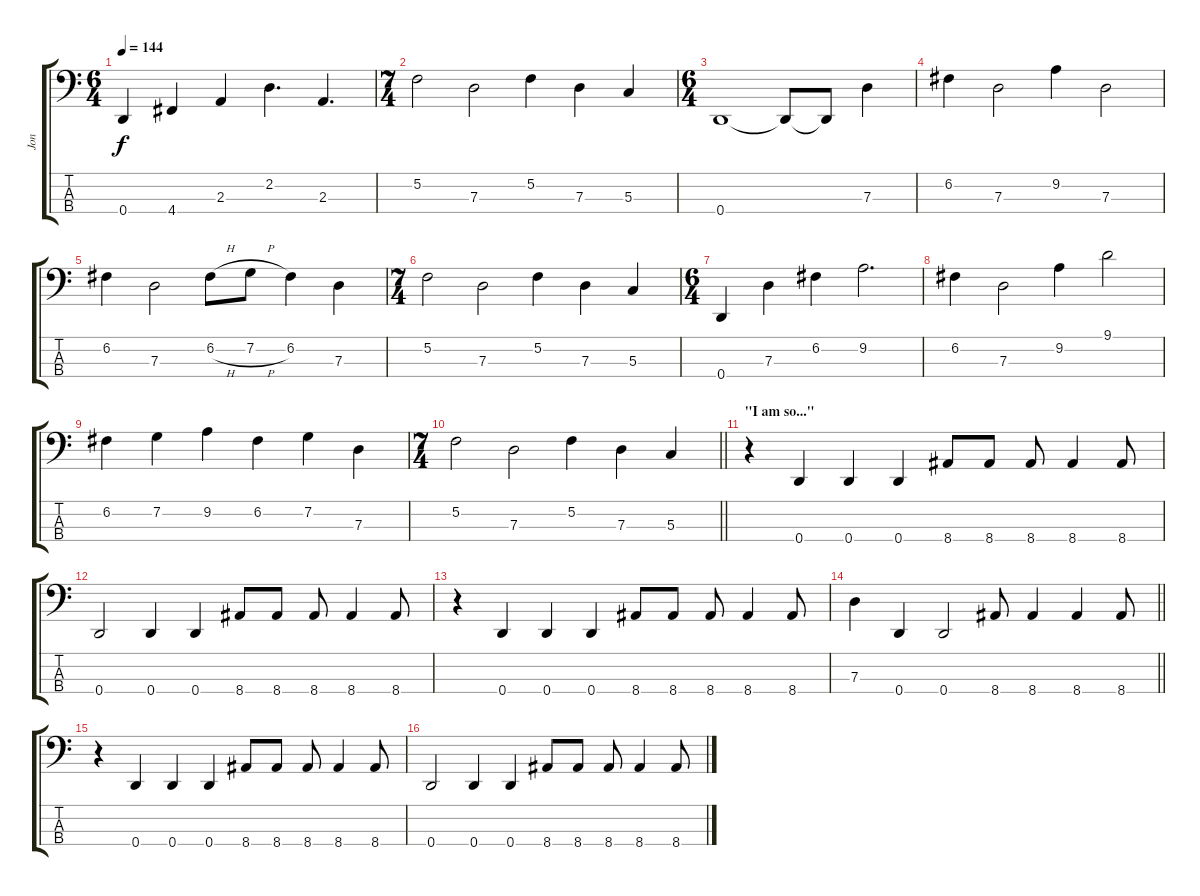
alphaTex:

\track ("Jon" "Jon") {instrument electricbassfinger}
\staff {score tabs}
\tuning (F2 C2 G1 D1) {hide}
\ts (6 4)
\tempo 144
\clef f4
\ks c
0.4.4{dy f} 4.4.4 2.3.4 2.2.4{d} 2.3.4{d} |
\ts (7 4)
5.2.2 7.3.2 5.2.4 7.3.4 5.3.4 |
\ts (6 4)
0.4.1 0.4{t}.8 0.4{t}.8 7.3.4 |
6.2.4 7.3.2 9.2.4 7.3.2 |
6.2.4 7.3.2 6.2{h}.8 7.2{h}.8 6.2.4 7.3.4 |
\ts (7 4)
5.2.2 7.3.2 5.2.4 7.3.4 5.3.4 |
\ts (6 4)
0.4.4 7.3.4 6.2.4 9.2.2{d} |
6.2.4 7.3.2 9.2.4 9.1.2 |
6.2.4 7.2.4 9.2.4 6.2.4 7.2.4 7.3.4 |
\ts (7 4)
\barLineRight lightlight
5.2.2 7.3.2 5.2.4 7.3.4 5.3.4 |
\section ("" "\"I am so...\"")
r.4 0.4.4 0.4.4 0.4.4 8.4.8 8.4.8 8.4.8 8.4.4 8.4.8 |
0.4.2 0.4.4 0.4.4 8.4.8 8.4.8 8.4.8 8.4.4 8.4.8 |
r.4 0.4.4 0.4.4 0.4.4 8.4.8 8.4.8 8.4.8 8.4.4 8.4.8 |
\barLineRight lightlight
7.3.4 0.4.4 0.4.2 8.4.8 8.4.4 8.4.4 8.4.8 |
r.4 0.4.4 0.4.4 0.4.4 8.4.8 8.4.8 8.4.8 8.4.4 8.4.8 |
0.4.2 0.4.4 0.4.4 8.4.8 8.4.8 8.4.8 8.4.4 8.4.8
